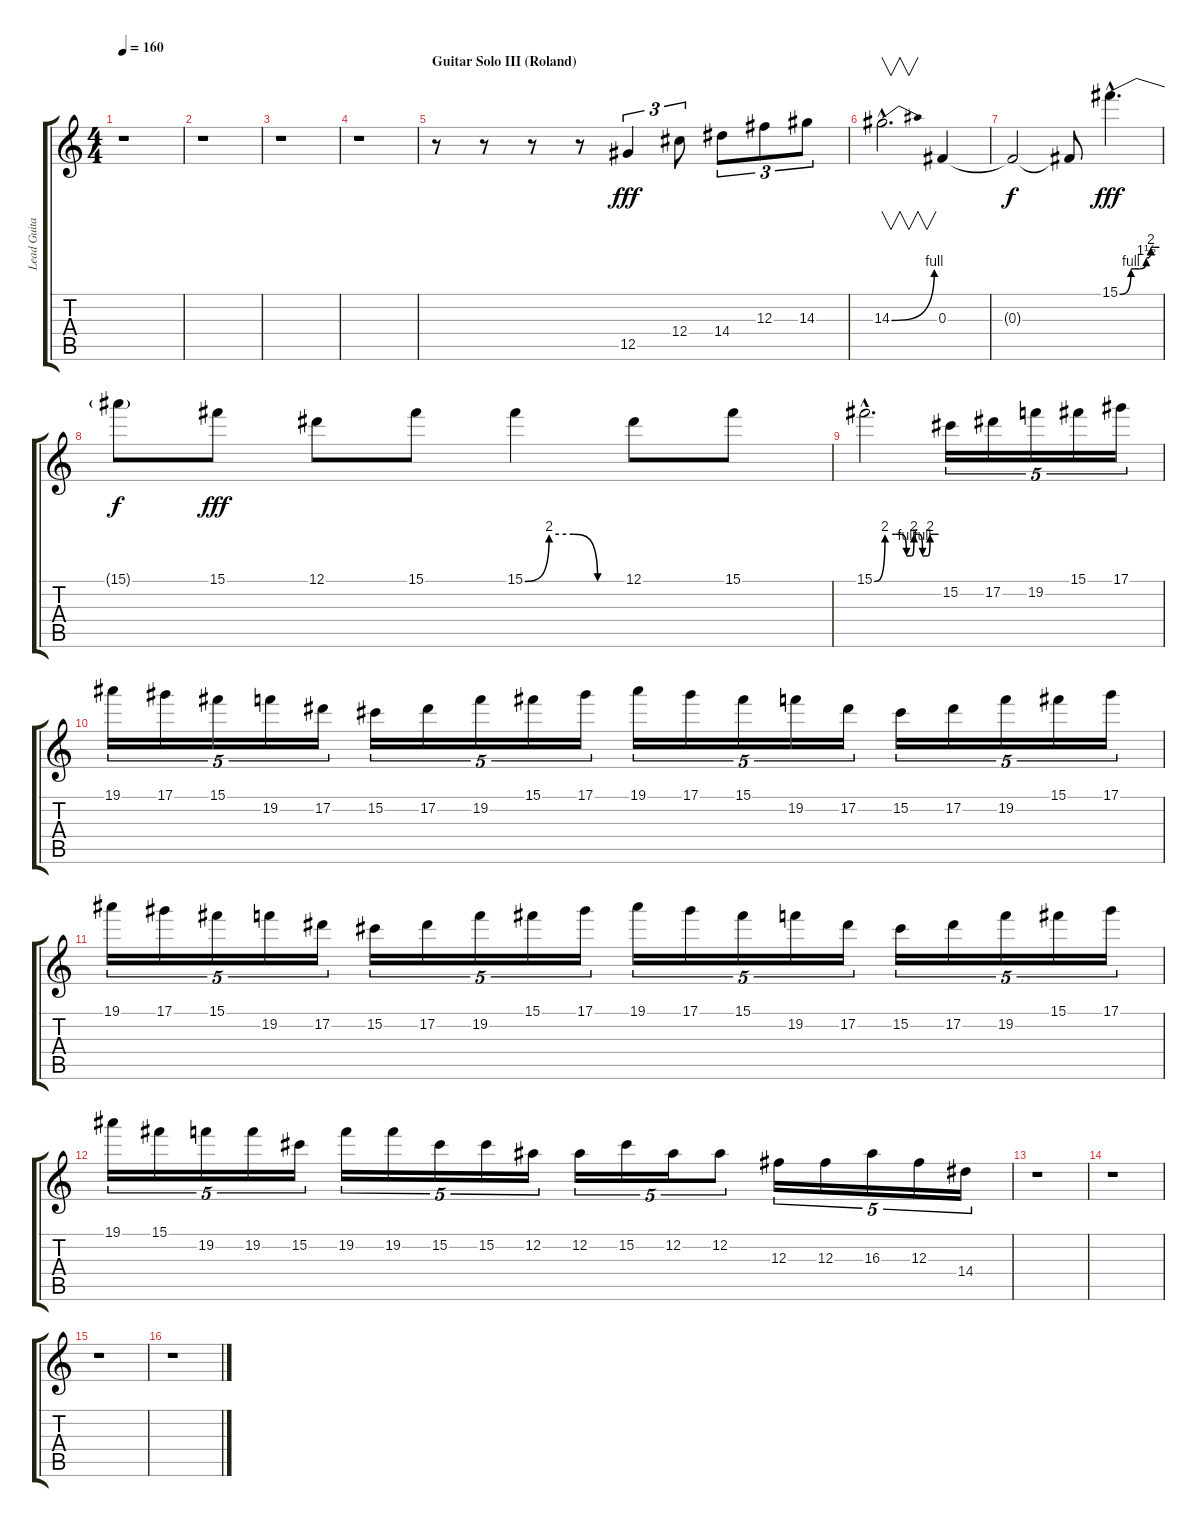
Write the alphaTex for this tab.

\track ("Lead Guitar" "Lead Guita") {instrument overdrivenguitar}
\staff {score tabs}
\tuning (Eb4 Bb3 Gb3 Db3 Ab2 Db2) {hide}
\ts (4 4)
\tempo 160
\clef g2
\ks c
r.1{dy fff} |
r.1 |
r.1 |
r.1 |
\section ("" "Guitar Solo III (Roland)")
r.8 r.8 r.8 r.8 12.5.4{tu (3 2)} 12.4.8{tu (3 2)} 14.4.8{tu (3 2)} 12.3.8{tu (3 2)} 14.3.8{tu (3 2)} |
14.3{be (bend 0 0 60 4) hac}.2{v d} 0.3.4 |
0.3{t}.2{dy f} 0.3{t}.8 15.1{be (custom 0 0 17 4 21 4 30 4 40 6 47 8 50 8 53 8 60 8) hac}.4{d dy fff} |
15.1{t}.8{dy f} 15.1.8{dy fff} 12.1.8 15.1.8 15.1{be (custom 0 0 15 8 30 8 45 0 60 0)}.4 12.1.8 15.1.8 |
15.1{be (custom 0 0 10 8 20 8 25 8 30 4 35 4 37 8 40 8 42 8 45 4 47 4 50 4 52 8 55 8 60 8) hac}.2{d} 15.2.16{tu (5 4)} 17.2.16{tu (5 4)} 19.2.16{tu (5 4)} 15.1.16{tu (5 4)} 17.1.16{tu (5 4)} |
19.1.16{tu (5 4)} 17.1.16{tu (5 4)} 15.1.16{tu (5 4)} 19.2.16{tu (5 4)} 17.2.16{tu (5 4)} 15.2.16{tu (5 4)} 17.2.16{tu (5 4)} 19.2.16{tu (5 4)} 15.1.16{tu (5 4)} 17.1.16{tu (5 4)} 19.1.16{tu (5 4)} 17.1.16{tu (5 4)} 15.1.16{tu (5 4)} 19.2.16{tu (5 4)} 17.2.16{tu (5 4)} 15.2.16{tu (5 4)} 17.2.16{tu (5 4)} 19.2.16{tu (5 4)} 15.1.16{tu (5 4)} 17.1.16{tu (5 4)} |
19.1.16{tu (5 4)} 17.1.16{tu (5 4)} 15.1.16{tu (5 4)} 19.2.16{tu (5 4)} 17.2.16{tu (5 4)} 15.2.16{tu (5 4)} 17.2.16{tu (5 4)} 19.2.16{tu (5 4)} 15.1.16{tu (5 4)} 17.1.16{tu (5 4)} 19.1.16{tu (5 4)} 17.1.16{tu (5 4)} 15.1.16{tu (5 4)} 19.2.16{tu (5 4)} 17.2.16{tu (5 4)} 15.2.16{tu (5 4)} 17.2.16{tu (5 4)} 19.2.16{tu (5 4)} 15.1.16{tu (5 4)} 17.1.16{tu (5 4)} |
19.1.16{tu (5 4)} 15.1.16{tu (5 4)} 19.2.16{tu (5 4)} 19.2.16{tu (5 4)} 15.2.16{tu (5 4)} 19.2.16{tu (5 4)} 19.2.16{tu (5 4)} 15.2.16{tu (5 4)} 15.2.16{tu (5 4)} 12.2.16{tu (5 4)} 12.2.16{tu (5 4)} 15.2.16{tu (5 4)} 12.2.16{tu (5 4)} 12.2.8{tu (5 4)} 12.3.16{tu (5 4)} 12.3.16{tu (5 4)} 16.3.16{tu (5 4)} 12.3.16{tu (5 4)} 14.4.16{tu (5 4)} |
r.1 |
r.1 |
r.1 |
r.1
